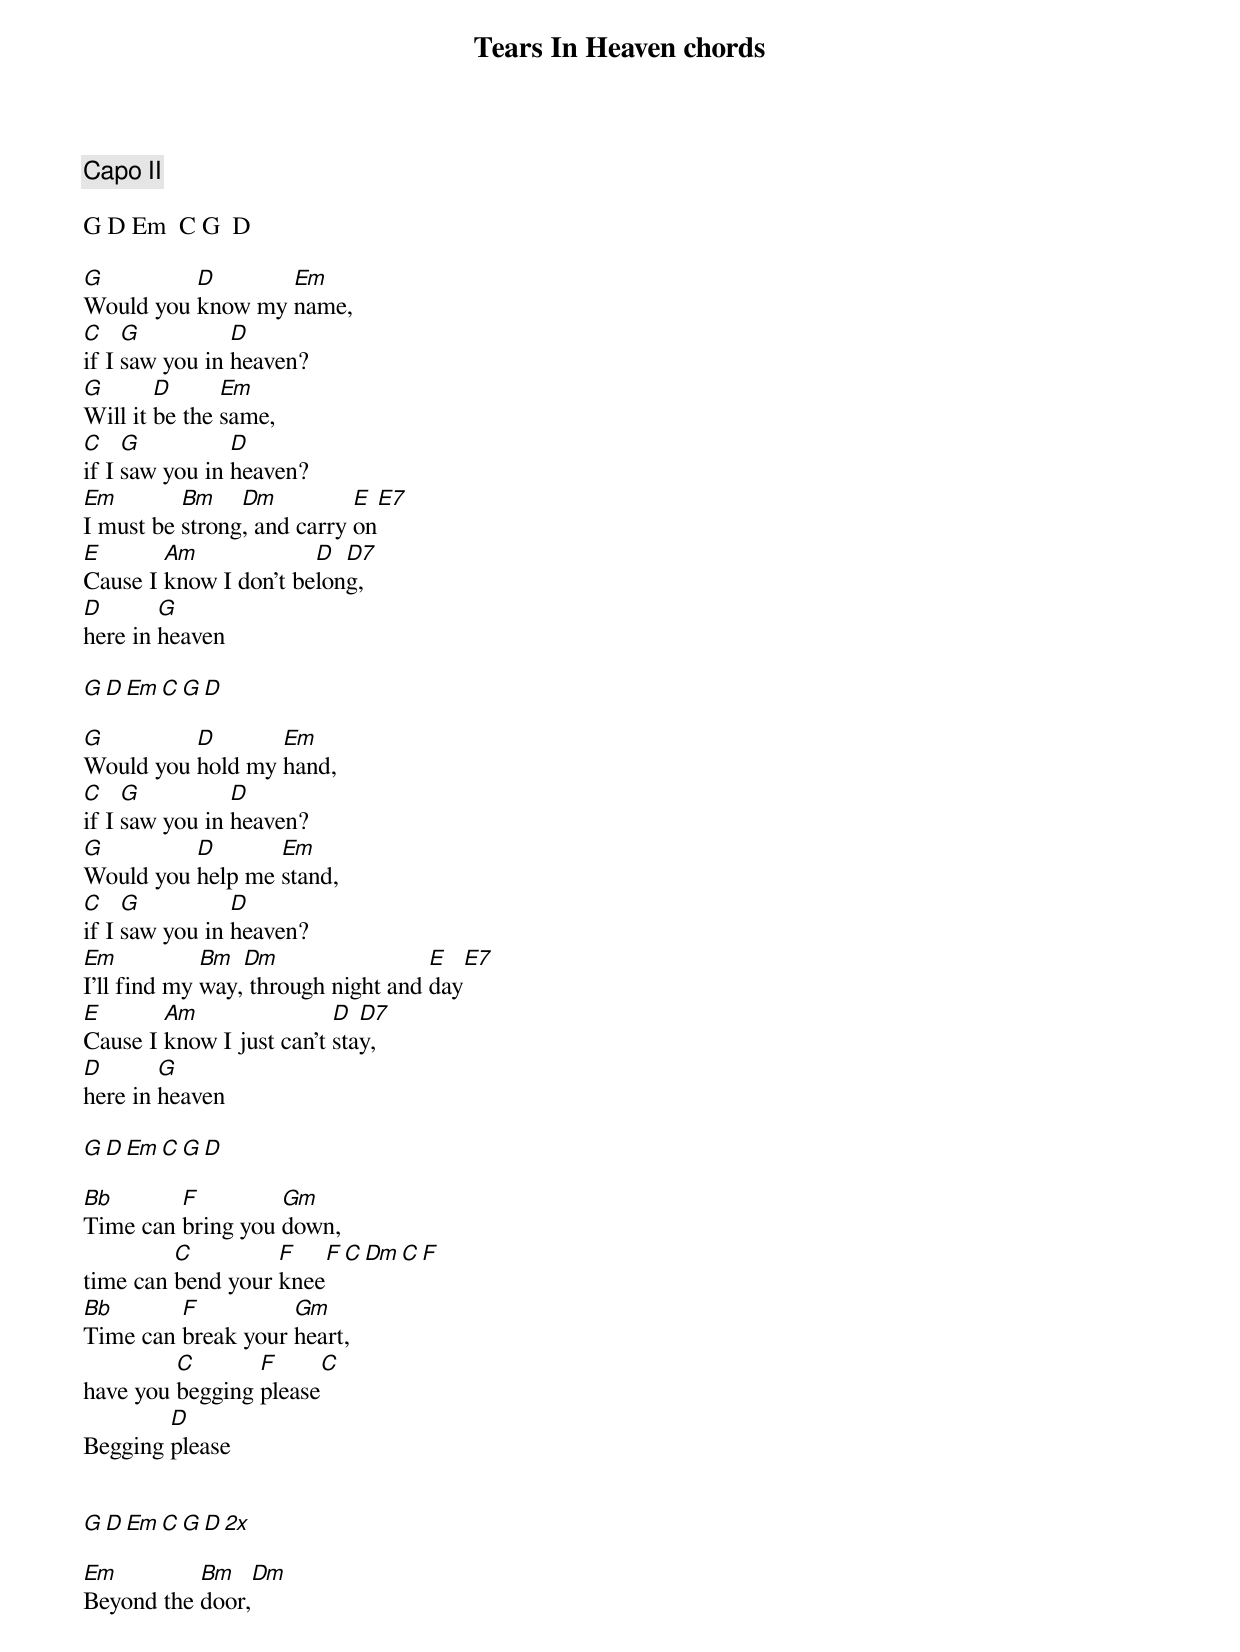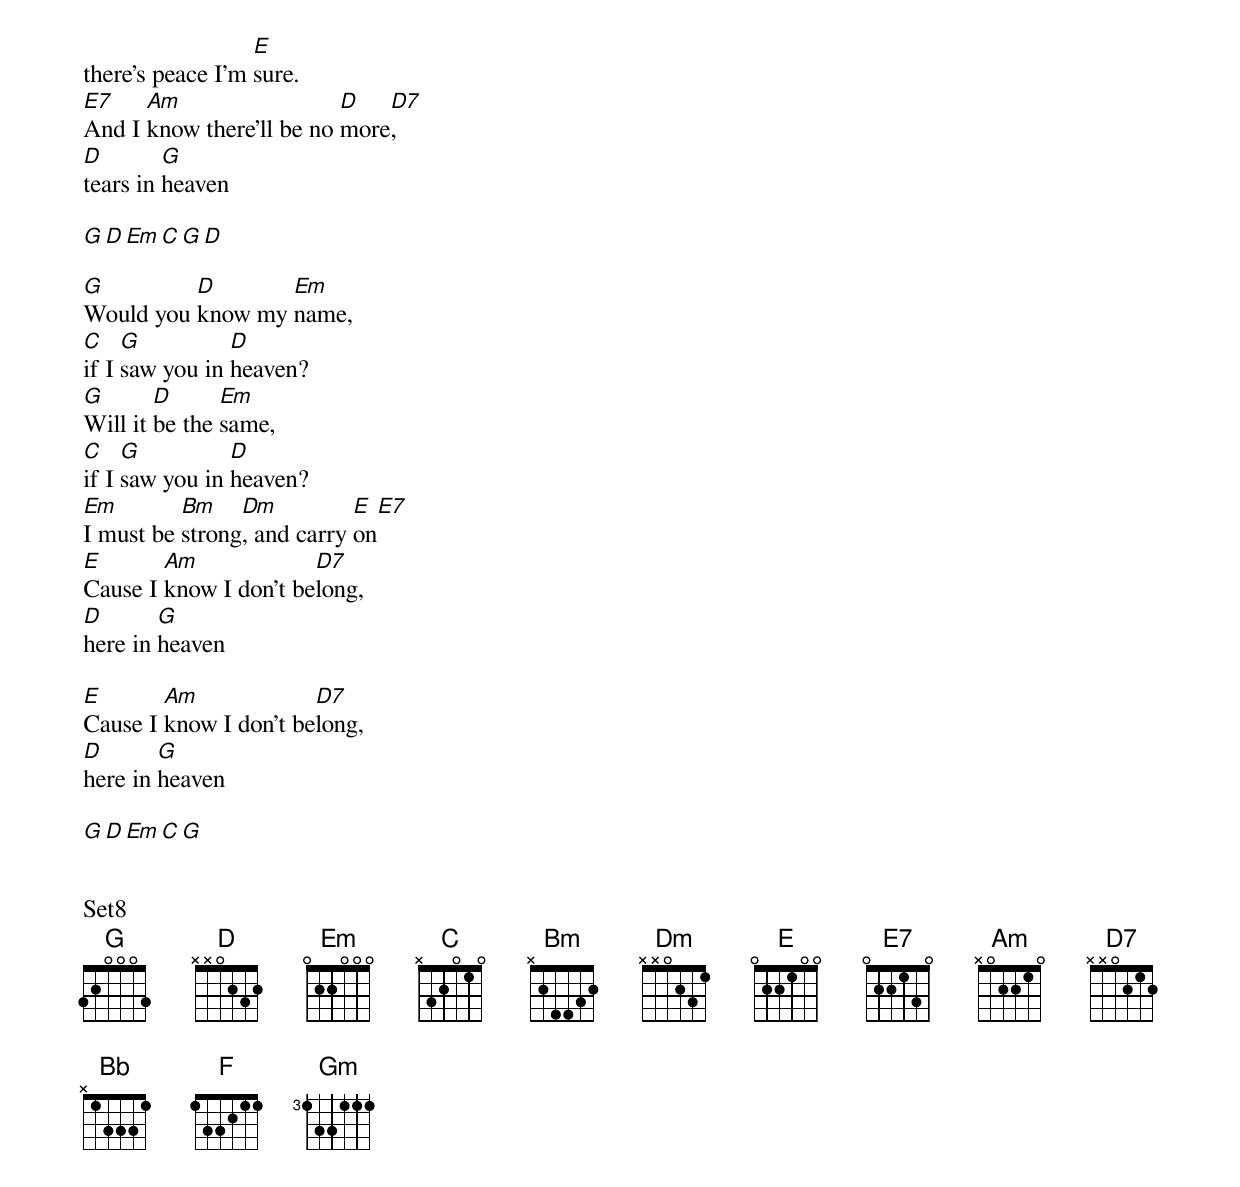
Tears In Heaven chords
Eric Clapton 1992 (Eric Clapton & Will Jennings)  live version

Capo II

G D Em  C G  D

G         D       Em
Would you know my name,
C    G          D
if I saw you in heaven?
G       D      Em
Will it be the same,
C    G          D
if I saw you in heaven?
Em        Bm    Dm          E  E7
I must be strong, and carry on
E       Am             D  D7
Cause I know I don't belong,
D       G
here in heaven

G D Em  C G  D

G         D       Em
Would you hold my hand,
C    G          D
if I saw you in heaven?
G         D       Em
Would you help me stand,
C    G          D
if I saw you in heaven?
Em           Bm  Dm                 E  E7
I'll find my way, through night and day
E       Am                D  D7
Cause I know I just can't stay,
D       G
here in heaven

G D Em  C G  D

Bb       F         Gm
Time can bring you down,
         C         F     F C Dm C F
time can bend your knee
Bb       F          Gm
Time can break your heart,
         C       F     C
have you begging please
        D
Begging please


G D Em  C G D 2x

Em         Bm   Dm
Beyond the door,
                  E
there's peace I'm sure.
E7    Am                  D   D7
And I know there'll be no more,
D        G
tears in heaven

G D Em  C G  D

G         D       Em
Would you know my name,
C    G          D
if I saw you in heaven?
G       D      Em
Will it be the same,
C    G          D
if I saw you in heaven?
Em        Bm    Dm          E  E7
I must be strong, and carry on
E       Am             D7
Cause I know I don't belong,
D       G
here in heaven

E       Am             D7
Cause I know I don't belong,
D       G
here in heaven

G D Em  C  G


Set8
